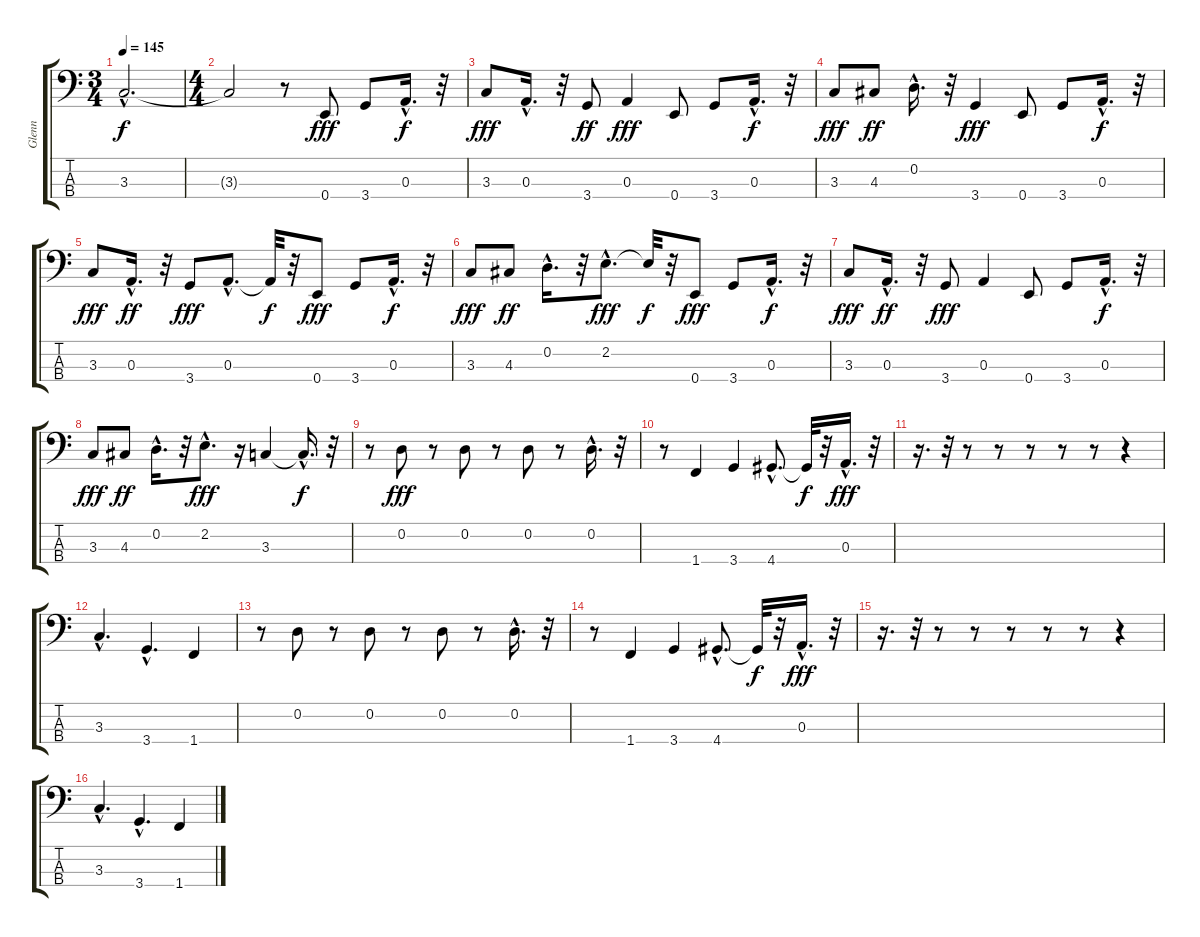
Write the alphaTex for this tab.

\track ("Glenn" "Glenn") {instrument electricbassfinger}
\staff {score tabs}
\tuning (G2 D2 A1 E1) {hide}
\ts (3 4)
\tempo 145
\clef f4
\ks c
3.3{hac t}.2{d dy f} |
\ts (4 4)
3.3{t}.2 r.8 0.4.8{dy fff} 3.4.8 0.3{hac}.16{d dy f} r.32 |
3.3.8{dy fff} 0.3{hac}.16{d} r.32 3.4.8{dy ff} 0.3.4{dy fff} 0.4.8 3.4.8 0.3{hac}.16{d dy f} r.32 |
3.3.8{dy fff} 4.3.8{dy ff} 0.2{hac}.16{d} r.32 3.4.4{dy fff} 0.4.8 3.4.8 0.3{hac}.16{d dy f} r.32 |
3.3.8{dy fff} 0.3{hac}.16{d dy ff} r.32 3.4.8{dy fff} 0.3{hac}.8{d} 0.3{t}.32{dy f} r.32 0.4.8{dy fff} 3.4.8 0.3{hac}.16{d dy f} r.32 |
3.3.8{dy fff} 4.3.8{dy ff} 0.2{hac}.16{d} r.32 2.2{hac}.8{d dy fff} 2.2{t}.32{dy f} r.32 0.4.8{dy fff} 3.4.8 0.3{hac}.16{d dy f} r.32 |
3.3.8{dy fff} 0.3{hac}.16{d dy ff} r.32 3.4.8{dy fff} 0.3.4 0.4.8 3.4.8 0.3{hac}.16{d dy f} r.32 |
3.3.8{dy fff} 4.3.8{dy ff} 0.2{hac}.16{d} r.32 2.2{hac}.8{d dy fff} r.16 3.3.4 3.3{hac t}.16{d dy f} r.32 |
r.8 0.2.8{dy fff} r.8 0.2.8 r.8 0.2.8 r.8 0.2{hac}.16{d} r.32 |
r.8 1.4.4 3.4.4 4.4{hac}.8{d} 4.4{t}.32{dy f} r.32 0.3{hac}.16{d dy fff} r.32 |
r.16{d} r.32 r.8 r.8 r.8 r.8 r.8 r.4 |
3.3{hac}.4{d} 3.4{hac}.4{d} 1.4.4 |
r.8 0.2.8 r.8 0.2.8 r.8 0.2.8 r.8 0.2{hac}.16{d} r.32 |
r.8 1.4.4 3.4.4 4.4{hac}.8{d} 4.4{t}.32{dy f} r.32 0.3{hac}.16{d dy fff} r.32 |
r.16{d} r.32 r.8 r.8 r.8 r.8 r.8 r.4 |
3.3{hac}.4{d} 3.4{hac}.4{d} 1.4.4
